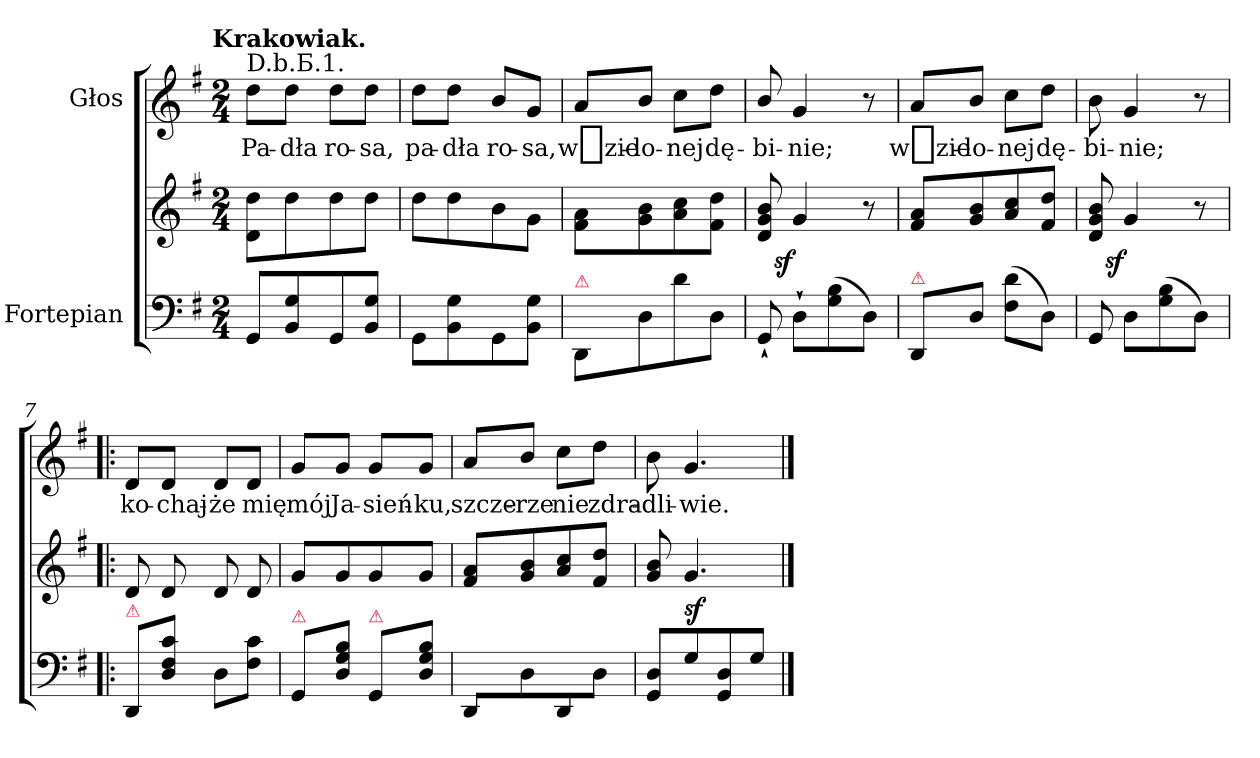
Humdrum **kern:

**kern	**kern	**dynam	**kern	**text
*part2	*part2	*part2	*part1	*part1
*staff3	*staff2	*staff2/3	*staff1	*staff1
*I"Fortepian	*	*	*I"Głos	*
*clefF4	*clefG2	*	*clefG2	*
*k[f#]	*k[f#]	*	*k[f#]	*
*G:	*G:	*	*G:	*
!!LO:TX:omd:t=Krakowiak.
*M2/4	*M2/4	*	*M2/4	*
=1	=1	=1	=1	=1
!	!	!	!LO:TX:a:t=D.b.Б.1.	!
8GG/L	8d/ 8dd/L	.	8dd\L	Pa-
8BB\ 8G\	8dd\	.	8dd\J	-dła
8GG/	8dd\	.	8dd\L	ro-
8BB\ 8G\J	8dd\J	.	8dd\J	-sa,
=2	=2	=2	=2	=2
8GG\L	8dd\L	.	8dd\L	pa-
8BB\ 8G\	8dd\	.	8dd\J	-dła
8GG\	8b\	.	8b/L	ro-
8BB\ 8G\J	8g/J	.	8g/J	-sa,
=3	=3	=3	=3	=3
!LO:TX:a:color=crimson:t=⚠	!	!	!	!
8DD/L	8f#\ 8a\L	.	8a/L	w_zie-
8D\	8g\ 8b\	.	8b/J	-lo-
8d\	8a\ 8cc\	.	8cc\L	-nej
8D\J	8f#\ 8dd\J	.	8dd\J	dę-
=4	=4	=4	=4	=4
8GG`/	8d/ 8g/ 8b/	.	8b/	-bi-
!	!	!LO:DY:rj	!	!
8D`\L	4g/	sf	4g/	-nie;
(8G\ 8B\	.	.	.	.
8D\J)	8r	.	8r	.
=5	=5	=5	=5	=5
!LO:TX:a:color=crimson:t=⚠	!	!	!	!
8DD/L	8f#/ 8a/L	.	8a/L	w_zie-
8D\J	8g/ 8b/	.	8b/J	-lo-
(8F#\ 8d\L	8a/ 8cc/	.	8cc\L	-nej
8D\J)	8f#/ 8dd/J	.	8dd\J	dę-
=6	=6	=6	=6	=6
8GG/	8d/ 8g/ 8b/	.	8b\	-bi-
!	!	!LO:DY:rj	!	!
8D\L	4g/	sf	4g/	-nie;
(8G\ 8B\	.	.	.	.
8D\J)	8r	.	8r	.
=7!|:	=7!|:	=7!|:	=7!|:	=7!|:
!LO:TX:a:color=crimson:t=⚠	!	!	!	!
8DD/L	8d/	.	8d/L	ko-
8D\ 8F#\ 8c\J	8d/	.	8d/J	-chaj-
8D\L	8d/	.	8d/L	-że
8F#\ 8c\J	8d/	.	8d/J	mię
=8	=8	=8	=8	=8
!LO:TX:a:color=crimson:t=⚠	!	!	!	!
8GG/L	8g/L	.	8g/L	mój
8D\ 8G\ 8B\J	8g/	.	8g/J	Ja-
!LO:TX:a:color=crimson:t=⚠	!	!	!	!
8GG/L	8g/	.	8g/L	-sień-
8D\ 8G\ 8B\J	8g/J	.	8g/J	-ku,
=9	=9	=9	=9	=9
8DD/L	8f#/ 8a/L	.	8a/L	szcze-
8D\	8g/ 8b/	.	8b/J	-rze
8DD/	8a/ 8cc/	.	8cc\L	nie
8D\J	8f#/ 8dd/J	.	8dd\J	zdra-
=10	=10	=10	=10	=10
8GG/ 8D/L	8g/ 8b/	.	8b\	-dli-
8G\	4.g/	sf.	4.g/	-wie.
8GG/ 8D/	.	.	.	.
8G\J	.	.	.	.
==	==	==	==	==
*-	*-	*-	*-	*-
